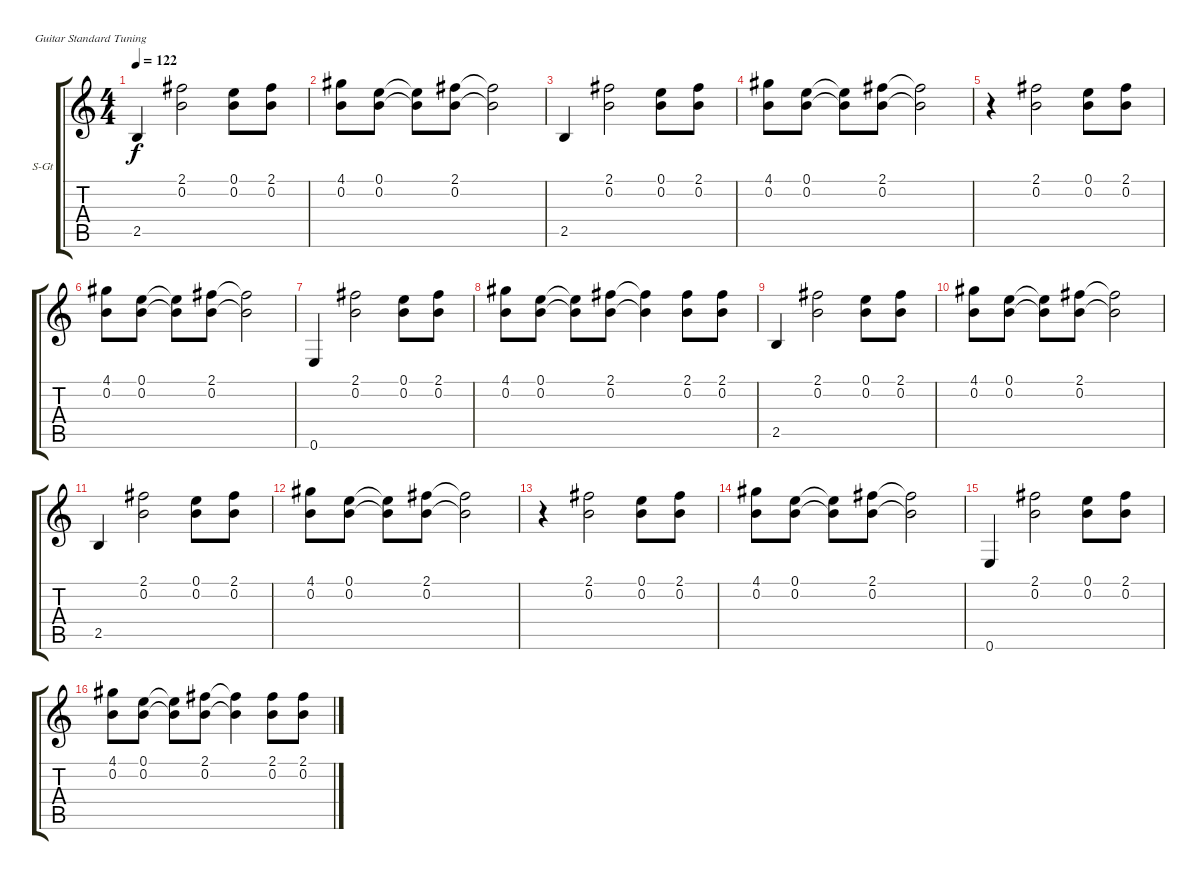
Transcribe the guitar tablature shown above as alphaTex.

\bracketExtendMode groupsimilarinstruments
\firstSystemTrackNameOrientation horizontal
\otherSystemsTrackNameOrientation horizontal
\track ("Synth 1" "S-Gt") {instrument lead2sawtooth}
\staff {score tabs}
\tuning (E4 B3 G3 D3 A2 E2)
\displaytranspose 12
\ts (4 4)
\tempo 122
\clef g2
\ks c
2.5.4{dy f} (2.1 0.2).2 (0.1 0.2).8 (2.1 0.2).8 |
(4.1 0.2).8 (0.1 0.2).8 (0.1{t} 0.2{t}).8 (2.1 0.2).8 (2.1{t} 0.2{t}).2 |
2.5.4 (2.1 0.2).2 (0.1 0.2).8 (2.1 0.2).8 |
(4.1 0.2).8 (0.1 0.2).8 (0.1{t} 0.2{t}).8 (2.1 0.2).8 (2.1{t} 0.2{t}).2 |
r.4 (2.1 0.2).2 (0.1 0.2).8 (2.1 0.2).8 |
(4.1 0.2).8 (0.1 0.2).8 (0.1{t} 0.2{t}).8 (2.1 0.2).8 (2.1{t} 0.2{t}).2 |
0.6.4 (2.1 0.2).2 (0.1 0.2).8 (2.1 0.2).8 |
(4.1 0.2).8 (0.1 0.2).8 (0.1{t} 0.2{t}).8 (2.1 0.2).8 (2.1{t} 0.2{t}).4 (2.1 0.2).8 (2.1 0.2).8 |
2.5.4 (2.1 0.2).2 (0.1 0.2).8 (2.1 0.2).8 |
(4.1 0.2).8 (0.1 0.2).8 (0.1{t} 0.2{t}).8 (2.1 0.2).8 (2.1{t} 0.2{t}).2 |
2.5.4 (2.1 0.2).2 (0.1 0.2).8 (2.1 0.2).8 |
(4.1 0.2).8 (0.1 0.2).8 (0.1{t} 0.2{t}).8 (2.1 0.2).8 (2.1{t} 0.2{t}).2 |
r.4 (2.1 0.2).2 (0.1 0.2).8 (2.1 0.2).8 |
(4.1 0.2).8 (0.1 0.2).8 (0.1{t} 0.2{t}).8 (2.1 0.2).8 (2.1{t} 0.2{t}).2 |
0.6.4 (2.1 0.2).2 (0.1 0.2).8 (2.1 0.2).8 |
(4.1 0.2).8 (0.1 0.2).8 (0.1{t} 0.2{t}).8 (2.1 0.2).8 (2.1{t} 0.2{t}).4 (2.1 0.2).8 (2.1 0.2).8
